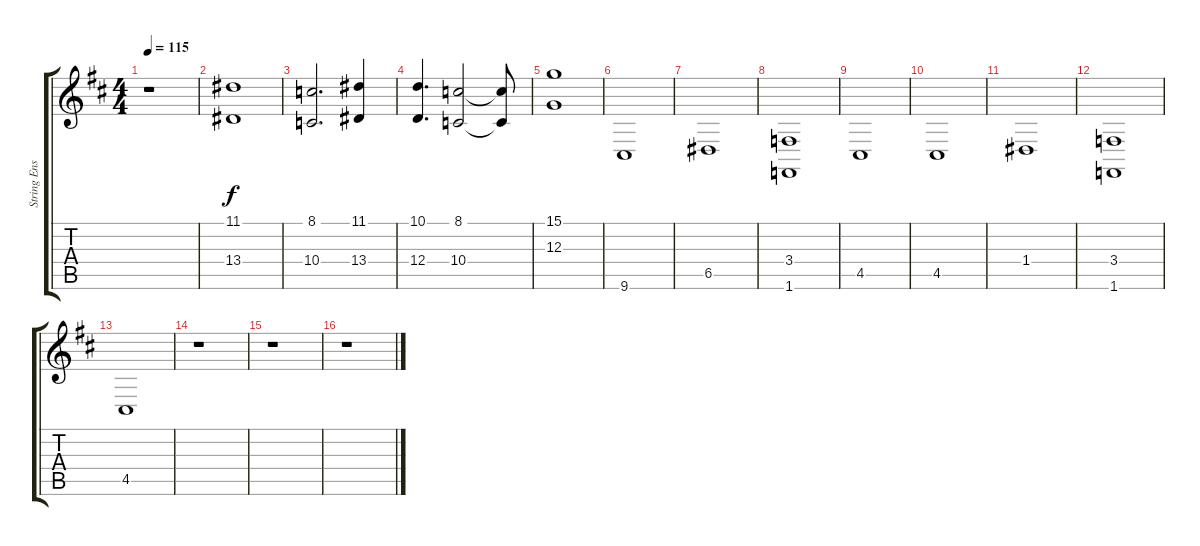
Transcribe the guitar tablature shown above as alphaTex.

\track ("String Ensemble 1" "String Ens") {instrument stringensemble1}
\staff {score tabs}
\tuning (E4 B3 G3 D3 A2 E2) {hide}
\ts (4 4)
\tempo 115
\clef g2
\ks bminor
r.1{dy f} |
(11.1 13.4).1 |
(8.1 10.4).2{d} (11.1 13.4).4 |
(10.1 12.4).4{d} (8.1 10.4).2 (8.1{t} 10.4{t}).8 |
(15.1 12.3).1{volume 2} |
9.6.1{volume 16} |
6.5.1 |
(3.4 1.6).1 |
4.5.1 |
4.5.1 |
1.4.1 |
(3.4 1.6).1 |
4.5.1 |
r.1 |
r.1 |
r.1
